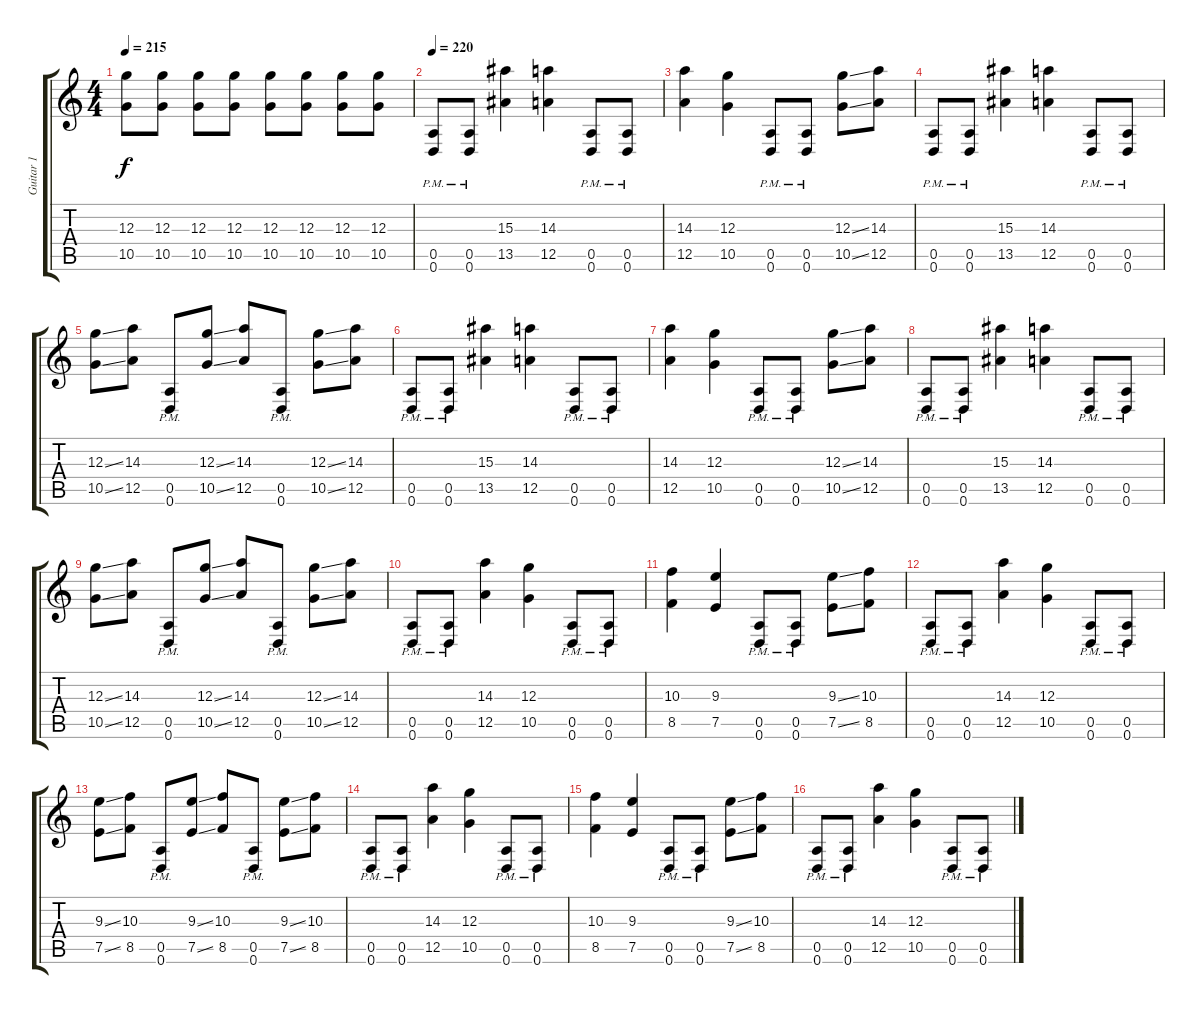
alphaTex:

\track ("Guitar 1" "Guitar 1") {instrument distortionguitar}
\staff {score tabs}
\tuning (E4 B3 G3 D3 A2 D2) {hide}
\ts (4 4)
\tempo 215
\clef g2
\ks c
(12.3 10.5).8{dy f} (12.3 10.5).8 (12.3 10.5).8 (12.3 10.5).8 (12.3 10.5).8 (12.3 10.5).8 (12.3 10.5).8 (12.3 10.5).8 |
\tempo 220
(0.5{pm} 0.6{pm}).8 (0.5{pm} 0.6{pm}).8 (15.3 13.5).4 (14.3 12.5).4 (0.5{pm} 0.6{pm}).8 (0.5{pm} 0.6{pm}).8 |
(14.3 12.5).4 (12.3 10.5).4 (0.5{pm} 0.6{pm}).8 (0.5{pm} 0.6{pm}).8 (12.3{ss} 10.5{ss}).8 (14.3 12.5).8 |
(0.5{pm} 0.6{pm}).8 (0.5{pm} 0.6{pm}).8 (15.3 13.5).4 (14.3 12.5).4 (0.5{pm} 0.6{pm}).8 (0.5{pm} 0.6{pm}).8 |
(12.3{ss} 10.5{ss}).8 (14.3 12.5).8 (0.5{pm} 0.6{pm}).8 (12.3{ss} 10.5{ss}).8 (14.3 12.5).8 (0.5{pm} 0.6{pm}).8 (12.3{ss} 10.5{ss}).8 (14.3 12.5).8 |
(0.5{pm} 0.6{pm}).8 (0.5{pm} 0.6{pm}).8 (15.3 13.5).4 (14.3 12.5).4 (0.5{pm} 0.6{pm}).8 (0.5{pm} 0.6{pm}).8 |
(14.3 12.5).4 (12.3 10.5).4 (0.5{pm} 0.6{pm}).8 (0.5{pm} 0.6{pm}).8 (12.3{ss} 10.5{ss}).8 (14.3 12.5).8 |
(0.5{pm} 0.6{pm}).8 (0.5{pm} 0.6{pm}).8 (15.3 13.5).4 (14.3 12.5).4 (0.5{pm} 0.6{pm}).8 (0.5{pm} 0.6{pm}).8 |
(12.3{ss} 10.5{ss}).8 (14.3 12.5).8 (0.5{pm} 0.6{pm}).8 (12.3{ss} 10.5{ss}).8 (14.3 12.5).8 (0.5{pm} 0.6{pm}).8 (12.3{ss} 10.5{ss}).8 (14.3 12.5).8 |
(0.5{pm} 0.6{pm}).8 (0.5{pm} 0.6{pm}).8 (14.3 12.5).4 (12.3 10.5).4 (0.5{pm} 0.6{pm}).8 (0.5{pm} 0.6{pm}).8 |
(10.3 8.5).4 (9.3 7.5).4 (0.5{pm} 0.6{pm}).8 (0.5{pm} 0.6{pm}).8 (9.3{ss} 7.5{ss}).8 (10.3 8.5).8 |
(0.5{pm} 0.6{pm}).8 (0.5{pm} 0.6{pm}).8 (14.3 12.5).4 (12.3 10.5).4 (0.5{pm} 0.6{pm}).8 (0.5{pm} 0.6{pm}).8 |
(9.3{ss} 7.5{ss}).8 (10.3 8.5).8 (0.5{pm} 0.6{pm}).8 (9.3{ss} 7.5{ss}).8 (10.3 8.5).8 (0.5{pm} 0.6{pm}).8 (9.3{ss} 7.5{ss}).8 (10.3 8.5).8 |
(0.5{pm} 0.6{pm}).8 (0.5{pm} 0.6{pm}).8 (14.3 12.5).4 (12.3 10.5).4 (0.5{pm} 0.6{pm}).8 (0.5{pm} 0.6{pm}).8 |
(10.3 8.5).4 (9.3 7.5).4 (0.5{pm} 0.6{pm}).8 (0.5{pm} 0.6{pm}).8 (9.3{ss} 7.5{ss}).8 (10.3 8.5).8 |
(0.5{pm} 0.6{pm}).8 (0.5{pm} 0.6{pm}).8 (14.3 12.5).4 (12.3 10.5).4 (0.5{pm} 0.6{pm}).8 (0.5{pm} 0.6{pm}).8
